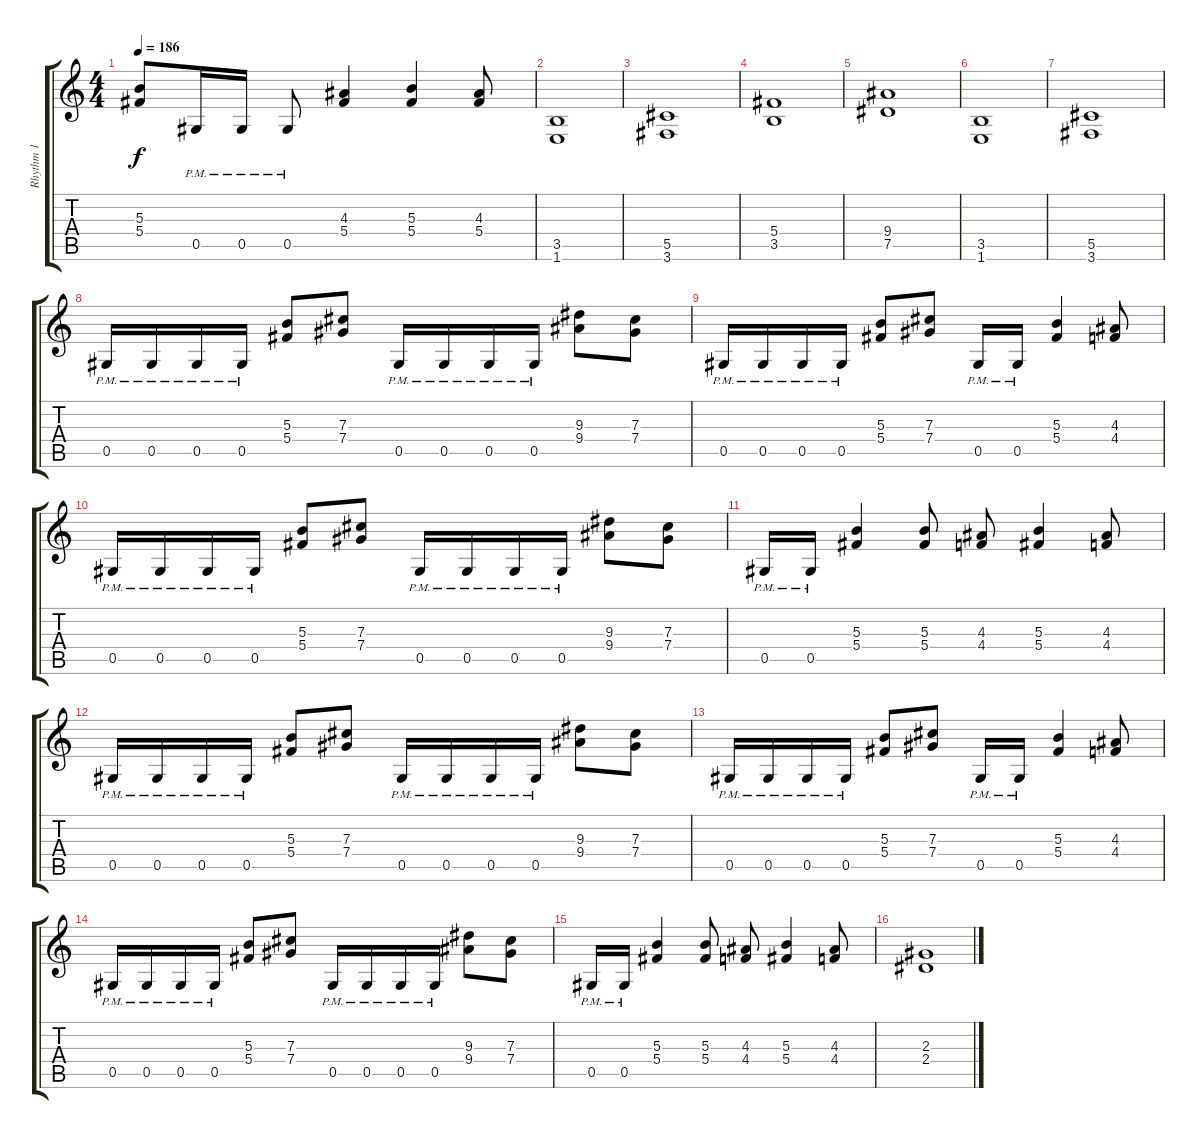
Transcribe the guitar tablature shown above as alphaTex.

\track ("Rhythm 1" "Rhythm 1") {instrument distortionguitar}
\staff {score tabs}
\tuning (Eb4 Bb3 Gb3 Db3 Ab2 Eb2) {hide}
\ts (4 4)
\tempo 186
\clef g2
\ks c
(5.3 5.4).8{dy f} 0.5{pm}.16 0.5{pm}.16 0.5{pm}.8 (4.3 5.4).4 (5.3 5.4).4 (4.3 5.4).8 |
(3.5 1.6).1 |
(5.5 3.6).1 |
(5.4 3.5).1 |
(9.4 7.5).1 |
(3.5 1.6).1 |
(5.5 3.6).1 |
0.5{pm}.16 0.5{pm}.16 0.5{pm}.16 0.5{pm}.16 (5.3 5.4).8 (7.3 7.4).8 0.5{pm}.16 0.5{pm}.16 0.5{pm}.16 0.5{pm}.16 (9.3 9.4).8 (7.3 7.4).8 |
0.5{pm}.16 0.5{pm}.16 0.5{pm}.16 0.5{pm}.16 (5.3 5.4).8 (7.3 7.4).8 0.5{pm}.16 0.5{pm}.16 (5.3 5.4).4 (4.3 4.4).8 |
0.5{pm}.16 0.5{pm}.16 0.5{pm}.16 0.5{pm}.16 (5.3 5.4).8 (7.3 7.4).8 0.5{pm}.16 0.5{pm}.16 0.5{pm}.16 0.5{pm}.16 (9.3 9.4).8 (7.3 7.4).8 |
0.5{pm}.16 0.5{pm}.16 (5.3 5.4).4 (5.3 5.4).8 (4.3 4.4).8 (5.3 5.4).4 (4.3 4.4).8 |
0.5{pm}.16 0.5{pm}.16 0.5{pm}.16 0.5{pm}.16 (5.3 5.4).8 (7.3 7.4).8 0.5{pm}.16 0.5{pm}.16 0.5{pm}.16 0.5{pm}.16 (9.3 9.4).8 (7.3 7.4).8 |
0.5{pm}.16 0.5{pm}.16 0.5{pm}.16 0.5{pm}.16 (5.3 5.4).8 (7.3 7.4).8 0.5{pm}.16 0.5{pm}.16 (5.3 5.4).4 (4.3 4.4).8 |
0.5{pm}.16 0.5{pm}.16 0.5{pm}.16 0.5{pm}.16 (5.3 5.4).8 (7.3 7.4).8 0.5{pm}.16 0.5{pm}.16 0.5{pm}.16 0.5{pm}.16 (9.3 9.4).8 (7.3 7.4).8 |
0.5{pm}.16 0.5{pm}.16 (5.3 5.4).4 (5.3 5.4).8 (4.3 4.4).8 (5.3 5.4).4 (4.3 4.4).8 |
(2.3 2.4).1
